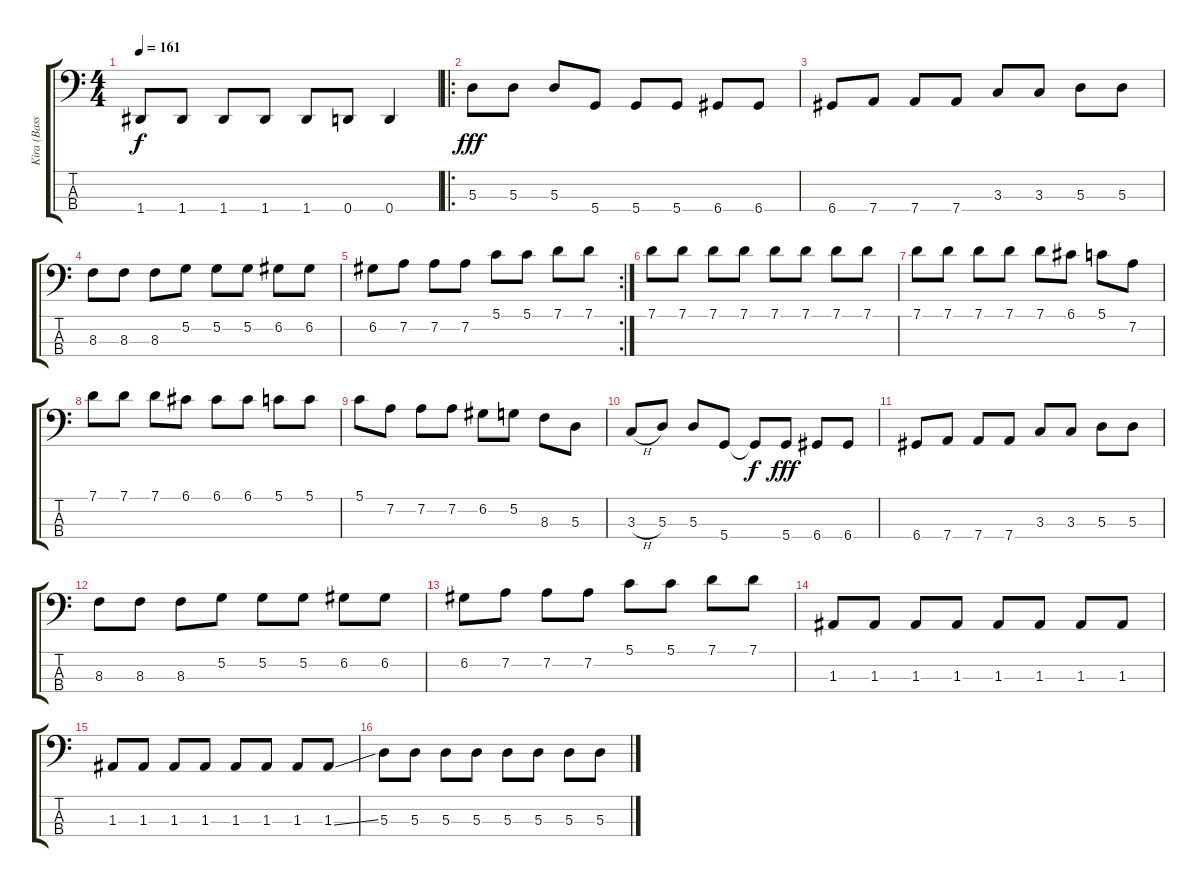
\track ("Kira (Bass)" "Kira (Bass") {instrument electricbassfinger}
\staff {score tabs}
\tuning (G2 D2 A1 D1) {hide}
\ts (4 4)
\tempo 161
\clef f4
\ks c
1.4.8{dy f} 1.4.8 1.4.8 1.4.8 1.4.8 0.4.8 0.4.4 |
\ro
5.3.8{dy fff} 5.3.8 5.3.8 5.4.8 5.4.8 5.4.8 6.4.8 6.4.8 |
6.4.8 7.4.8 7.4.8 7.4.8 3.3.8 3.3.8 5.3.8 5.3.8 |
8.3.8 8.3.8 8.3.8 5.2.8 5.2.8 5.2.8 6.2.8 6.2.8 |
\rc 2
6.2.8 7.2.8 7.2.8 7.2.8 5.1.8 5.1.8 7.1.8 7.1.8 |
7.1.8 7.1.8 7.1.8 7.1.8 7.1.8 7.1.8 7.1.8 7.1.8 |
7.1.8 7.1.8 7.1.8 7.1.8 7.1.8 6.1.8 5.1.8 7.2.8 |
7.1.8 7.1.8 7.1.8 6.1.8 6.1.8 6.1.8 5.1.8 5.1.8 |
5.1.8 7.2.8 7.2.8 7.2.8 6.2.8 5.2.8 8.3.8 5.3.8 |
3.3{h}.8 5.3.8 5.3.8 5.4.8 5.4{t}.8{dy f} 5.4.8{dy fff} 6.4.8 6.4.8 |
6.4.8 7.4.8 7.4.8 7.4.8 3.3.8 3.3.8 5.3.8 5.3.8 |
8.3.8 8.3.8 8.3.8 5.2.8 5.2.8 5.2.8 6.2.8 6.2.8 |
6.2.8 7.2.8 7.2.8 7.2.8 5.1.8 5.1.8 7.1.8 7.1.8 |
1.3.8 1.3.8 1.3.8 1.3.8 1.3.8 1.3.8 1.3.8 1.3.8 |
1.3.8 1.3.8 1.3.8 1.3.8 1.3.8 1.3.8 1.3.8 1.3{ss}.8 |
5.3.8 5.3.8 5.3.8 5.3.8 5.3.8 5.3.8 5.3.8 5.3.8
